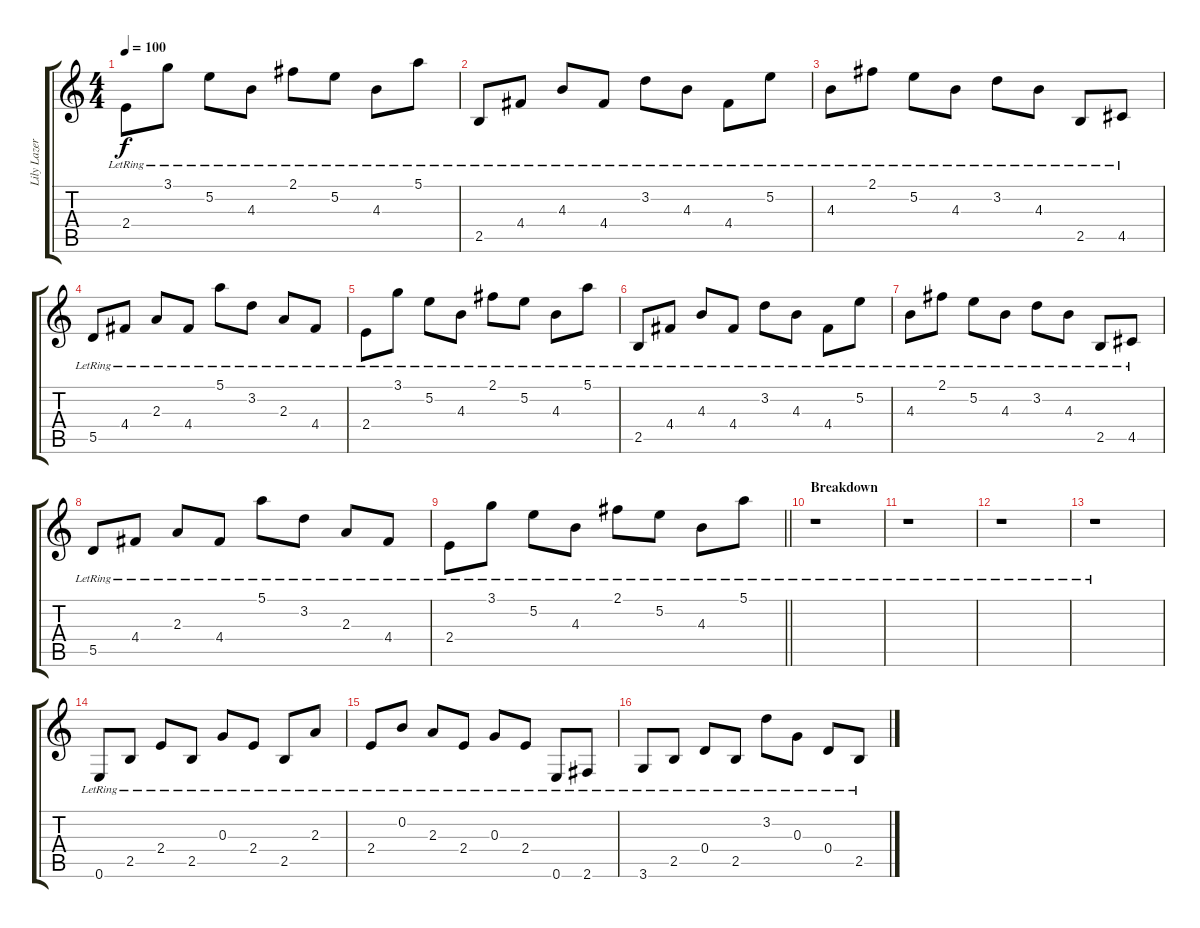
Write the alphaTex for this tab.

\track ("Lily Lazer (Guitar)" "Lily Lazer") {instrument electricguitarjazz}
\staff {score tabs}
\tuning (E4 B3 G3 D3 A2 E2) {hide}
\ts (4 4)
\tempo 100
\clef g2
\ks c
2.4{lr}.8{dy f} 3.1{lr}.8 5.2{lr}.8 4.3{lr}.8 2.1{lr}.8 5.2{lr}.8 4.3{lr}.8 5.1{lr}.8 |
2.5{lr}.8 4.4{lr}.8 4.3{lr}.8 4.4{lr}.8 3.2{lr}.8 4.3{lr}.8 4.4{lr}.8 5.2{lr}.8 |
4.3{lr}.8 2.1{lr}.8 5.2{lr}.8 4.3{lr}.8 3.2{lr}.8 4.3{lr}.8 2.5{lr}.8 4.5{lr}.8 |
5.5{lr}.8 4.4{lr}.8 2.3{lr}.8 4.4{lr}.8 5.1{lr}.8 3.2{lr}.8 2.3{lr}.8 4.4{lr}.8 |
2.4{lr}.8 3.1{lr}.8 5.2{lr}.8 4.3{lr}.8 2.1{lr}.8 5.2{lr}.8 4.3{lr}.8 5.1{lr}.8 |
2.5{lr}.8 4.4{lr}.8 4.3{lr}.8 4.4{lr}.8 3.2{lr}.8 4.3{lr}.8 4.4{lr}.8 5.2{lr}.8 |
4.3{lr}.8 2.1{lr}.8 5.2{lr}.8 4.3{lr}.8 3.2{lr}.8 4.3{lr}.8 2.5{lr}.8 4.5{lr}.8 |
5.5{lr}.8 4.4{lr}.8 2.3{lr}.8 4.4{lr}.8 5.1{lr}.8 3.2{lr}.8 2.3{lr}.8 4.4{lr}.8 |
\barLineRight lightlight
2.4{lr}.8 3.1{lr}.8 5.2{lr}.8 4.3{lr}.8 2.1{lr}.8 5.2{lr}.8 4.3{lr}.8 5.1{lr}.8 |
\section ("" "Breakdown")
r.1 |
r.1 |
r.1 |
r.1 |
0.6{lr}.8 2.5{lr}.8 2.4{lr}.8 2.5{lr}.8 0.3{lr}.8 2.4{lr}.8 2.5{lr}.8 2.3{lr}.8 |
2.4{lr}.8 0.2{lr}.8 2.3{lr}.8 2.4{lr}.8 0.3{lr}.8 2.4{lr}.8 0.6{lr}.8 2.6{lr}.8 |
3.6{lr}.8 2.5{lr}.8 0.4{lr}.8 2.5{lr}.8 3.2{lr}.8 0.3{lr}.8 0.4{lr}.8 2.5{lr}.8
